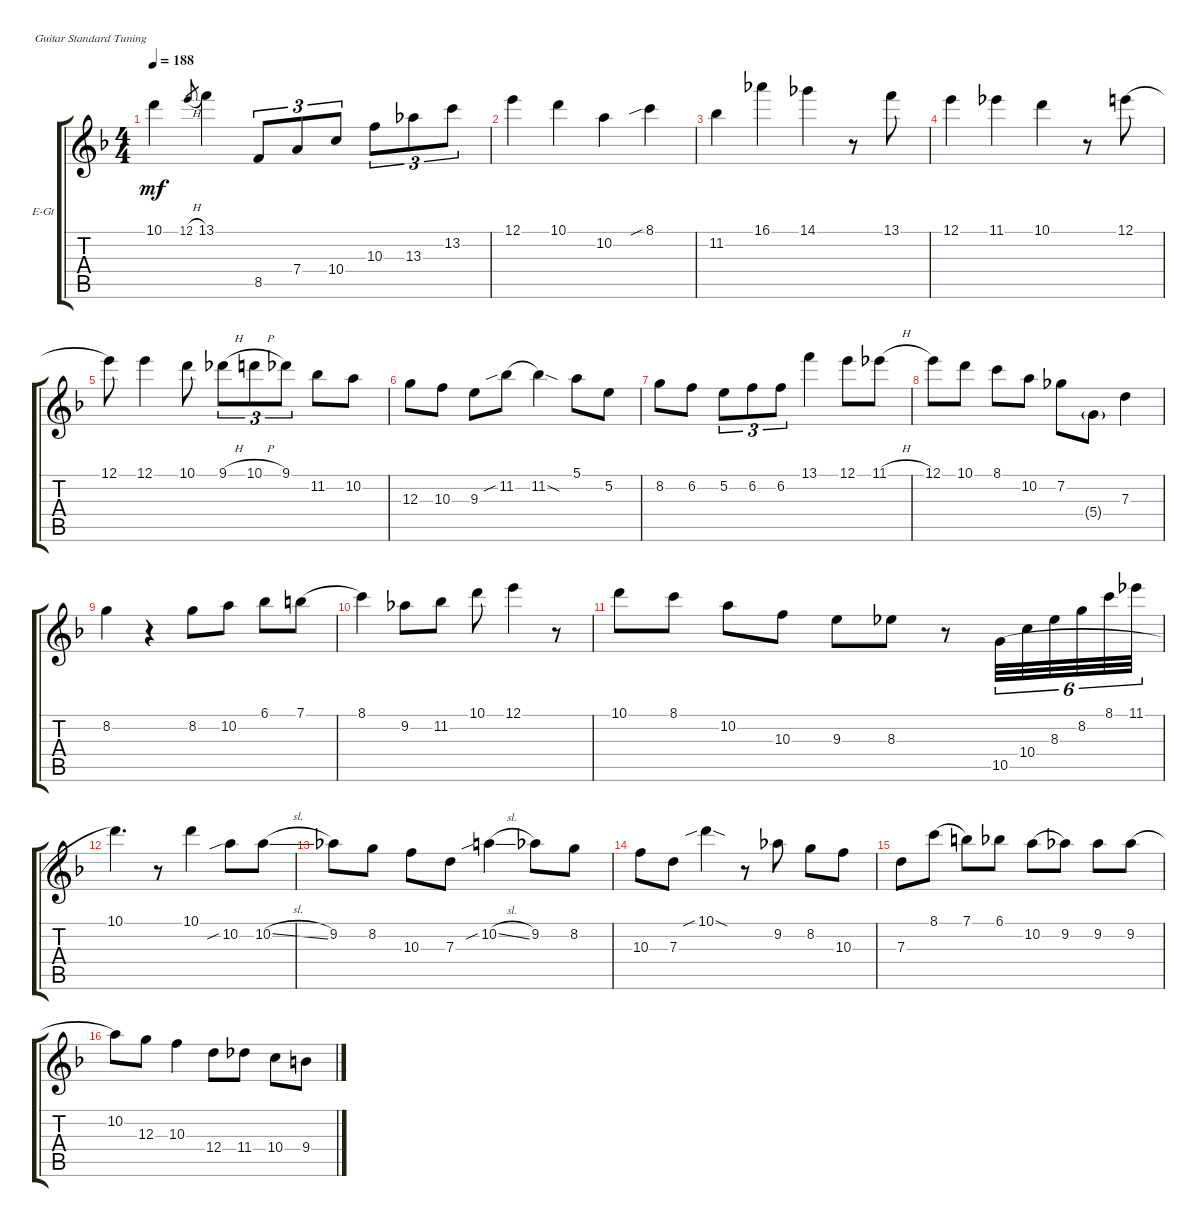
\defaultSystemsLayout 4
\bracketExtendMode groupsimilarinstruments
\firstSystemTrackNameOrientation horizontal
\otherSystemsTrackNameOrientation horizontal
\track ("Electric Guitar" "E-Gt") {instrument electricguitarclean}
\staff {score tabs}
\tuning (E4 B3 G3 D3 A2 E2)
\ts (4 4)
\tempo 188
\clef g2
\ks f
10.1.4{dy mf} 12.1{h}.8{gr} 13.1.4 8.5.8{tu (3 2)} 7.4.8{tu (3 2)} 10.4.8{tu (3 2)} 10.3.8{tu (3 2)} 13.3.8{tu (3 2)} 13.2.8{tu (3 2)} |
12.1.4 10.1.4 10.2.4 8.1{sib}.4 |
11.2.4 16.1.4 14.1.4 r.8 13.1.8 |
12.1.4 11.1.4 10.1.4 r.8 12.1.8{legatoorigin} |
12.1.8 12.1.4 10.1.8 9.1{h}.8{tu (3 2)} 10.1{h}.8{tu (3 2)} 9.1.8{tu (3 2)} 11.2.8 10.2.8 |
12.3.8 10.3.8 9.3.8 11.2{sib}.8{legatoorigin} 11.2{sod}.4 5.1.8 5.2.8 |
8.2.8 6.2.8 5.2.8{tu (3 2)} 6.2.8{tu (3 2)} 6.2.8{tu (3 2)} 13.1.4 12.1.8 11.1{h}.8 |
12.1.8 10.1.8 8.1.8 10.2.8 7.2.8 5.4{g}.8 7.3.4 |
8.2.4 r.4 8.2.8 10.2.8 6.1.8 7.1.8{legatoorigin} |
8.1.4 9.2.8 11.2.8 10.1.8 12.1.4 r.8 |
10.1.8 8.1.8 10.2.8 10.3.8 9.3.8 8.3.8 r.8 10.5.32{tu (6 4) legatoorigin} 10.4.32{tu (6 4) legatoorigin} 8.3.32{tu (6 4) legatoorigin} 8.2.32{tu (6 4) legatoorigin} 8.1.32{tu (6 4) legatoorigin} 11.1.32{tu (6 4) legatoorigin} |
10.1.4{d} r.8 10.1.4 10.2{sib}.8 10.2{sl}.8 |
9.2.8 8.2.8 10.3.8 7.3.8 10.2{sib sl}.4 9.2.8 8.2.8 |
10.3.8 7.3.8 10.1{sib sod}.4 r.8 9.2.8 8.2.8 10.3.8 |
7.3.8 8.1.8{legatoorigin} 7.1.8 6.1.8 10.2.8{legatoorigin} 9.2.8 9.2.8 9.2.8{legatoorigin} |
10.2.8 12.3.8 10.3.4 12.4.8 11.4.8 10.4.8 9.4.8
